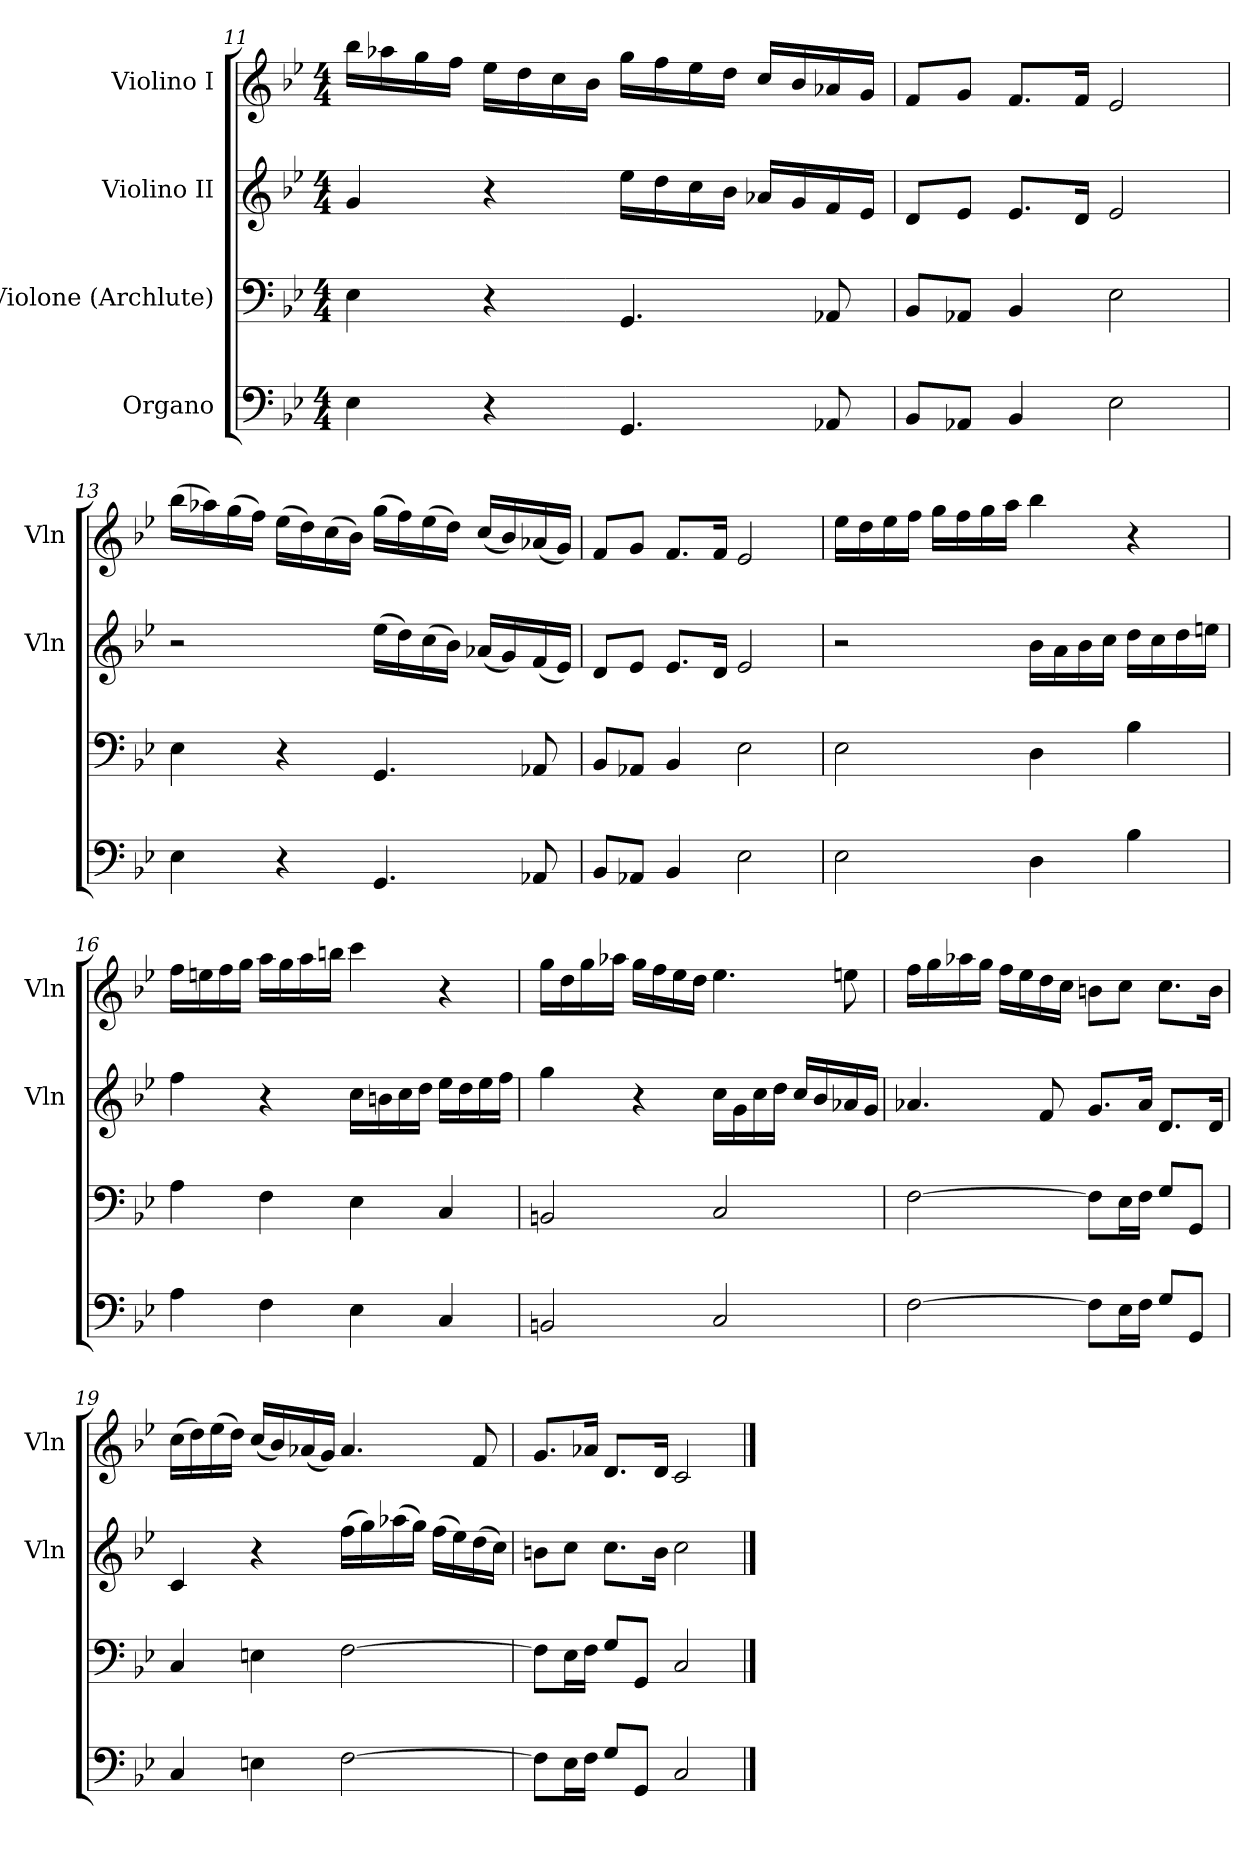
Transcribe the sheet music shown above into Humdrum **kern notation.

**kern	**kern	**kern	**kern
*part4	*part3	*part2	*part1
*staff4	*staff3	*staff2	*staff1
*I"Organo	*I"Violone (Archlute)	*I"Violino II	*I"Violino I
*	*	*I'Vln	*I'Vln
*clefF4	*clefF4	*clefG2	*clefG2
*k[b-e-]	*k[b-e-]	*k[b-e-]	*k[b-e-]
*M4/4	*M4/4	*M4/4	*M4/4
=11	=11	=11	=11
4E-\	4E-\	4g/	16bb-\LL
.	.	.	16aa-X\
.	.	.	16gg\
.	.	.	16ff\JJ
4r	4r	4r	16ee-\LL
.	.	.	16dd\
.	.	.	16cc\
.	.	.	16b-\JJ
4.GG/	4.GG/	16ee-\LL	16gg\LL
.	.	16dd\	16ff\
.	.	16cc\	16ee-\
.	.	16b-\JJ	16dd\JJ
.	.	16a-X/LL	16cc/LL
.	.	16g/	16b-/
8AA-X/	8AA-X/	16f/	16a-X/
.	.	16e-/JJ	16g/JJ
=12	=12	=12	=12
8BB-/L	8BB-/L	8d/L	8f/L
8AA-X/J	8AA-X/J	8e-/J	8g/J
4BB-/	4BB-/	8.e-/L	8.f/L
.	.	16d/Jk	16f/Jk
2E-\	2E-\	2e-/	2e-/
=13	=13	=13	=13
4E-\	4E-\	2r	(16bb-\LL
.	.	.	16aa-X\)
.	.	.	(16gg\
.	.	.	16ff\JJ)
4r	4r	.	(16ee-\LL
.	.	.	16dd\)
.	.	.	(16cc\
.	.	.	16b-\JJ)
4.GG/	4.GG/	(16ee-\LL	(16gg\LL
.	.	16dd\)	16ff\)
.	.	(16cc\	(16ee-\
.	.	16b-\JJ)	16dd\JJ)
.	.	(16a-X/LL	(16cc/LL
.	.	16g/)	16b-/)
8AA-X/	8AA-X/	(16f/	(16a-X/
.	.	16e-/JJ)	16g/JJ)
=14	=14	=14	=14
8BB-/L	8BB-/L	8d/L	8f/L
8AA-X/J	8AA-X/J	8e-/J	8g/J
4BB-/	4BB-/	8.e-/L	8.f/L
.	.	16d/Jk	16f/Jk
2E-\	2E-\	2e-/	2e-/
=15	=15	=15	=15
2E-\	2E-\	2r	16ee-\LL
.	.	.	16dd\
.	.	.	16ee-\
.	.	.	16ff\JJ
.	.	.	16gg\LL
.	.	.	16ff\
.	.	.	16gg\
.	.	.	16aa\JJ
4D\	4D\	16b-\LL	4bb-\
.	.	16a\	.
.	.	16b-\	.
.	.	16cc\JJ	.
4B-\	4B-\	16dd\LL	4r
.	.	16cc\	.
.	.	16dd\	.
.	.	16een\JJ	.
=16	=16	=16	=16
4A\	4A\	4ff\	16ff\LL
.	.	.	16een\
.	.	.	16ff\
.	.	.	16gg\JJ
4F\	4F\	4r	16aa\LL
.	.	.	16gg\
.	.	.	16aa\
.	.	.	16bbn\JJ
4E-\	4E-\	16cc\LL	4ccc\
.	.	16bn\	.
.	.	16cc\	.
.	.	16dd\JJ	.
4C/	4C/	16ee-\LL	4r
.	.	16dd\	.
.	.	16ee-\	.
.	.	16ff\JJ	.
=17	=17	=17	=17
2BBn/	2BBn/	4gg\	16gg\LL
.	.	.	16dd\
.	.	.	16gg\
.	.	.	16aa-X\JJ
.	.	4r	16gg\LL
.	.	.	16ff\
.	.	.	16ee-\
.	.	.	16dd\JJ
2C/	2C/	16cc\LL	4.ee-\
.	.	16g\	.
.	.	16cc\	.
.	.	16dd\JJ	.
.	.	16cc/LL	.
.	.	16b-/	.
.	.	16a-X/	8een\
.	.	16g/JJ	.
=18	=18	=18	=18
[2F\	[2F\	4.a-X/	16ff\LL
.	.	.	16gg\
.	.	.	16aa-X\
.	.	.	16gg\JJ
.	.	.	16ff\LL
.	.	.	16ee-\
.	.	8f/	16dd\
.	.	.	16cc\JJ
8F\L]	8F\L]	8.g/L	8bn\L
16E-\L	16E-\L	.	8cc\J
16F\JJ	16F\JJ	16a-/Jk	.
8G/L	8G/L	8.d/L	8.cc\L
8GG/J	8GG/J	.	.
.	.	16d/Jk	16b\Jk
=19	=19	=19	=19
4C/	4C/	4c/	(16cc\LL
.	.	.	16dd\)
.	.	.	(16ee-\
.	.	.	16dd\JJ)
4En\	4En\	4r	(16cc/LL
.	.	.	16b-/)
.	.	.	(16a-X/
.	.	.	16g/JJ)
[2F\	[2F\	(16ff\LL	4.a-/
.	.	16gg\)	.
.	.	(16aa-X\	.
.	.	16gg\JJ)	.
.	.	(16ff\LL	.
.	.	16ee-\)	.
.	.	(16dd\	8f/
.	.	16cc\JJ)	.
=20	=20	=20	=20
8F\L]	8F\L]	8bn\L	8.g/L
16E-\L	16E-\L	8cc\J	.
16F\JJ	16F\JJ	.	16a-X/Jk
8G/L	8G/L	8.cc\L	8.d/L
8GG/J	8GG/J	.	.
.	.	16b\Jk	16d/Jk
2C/	2C/	2cc\	2c/
==	==	==	==
*-	*-	*-	*-
